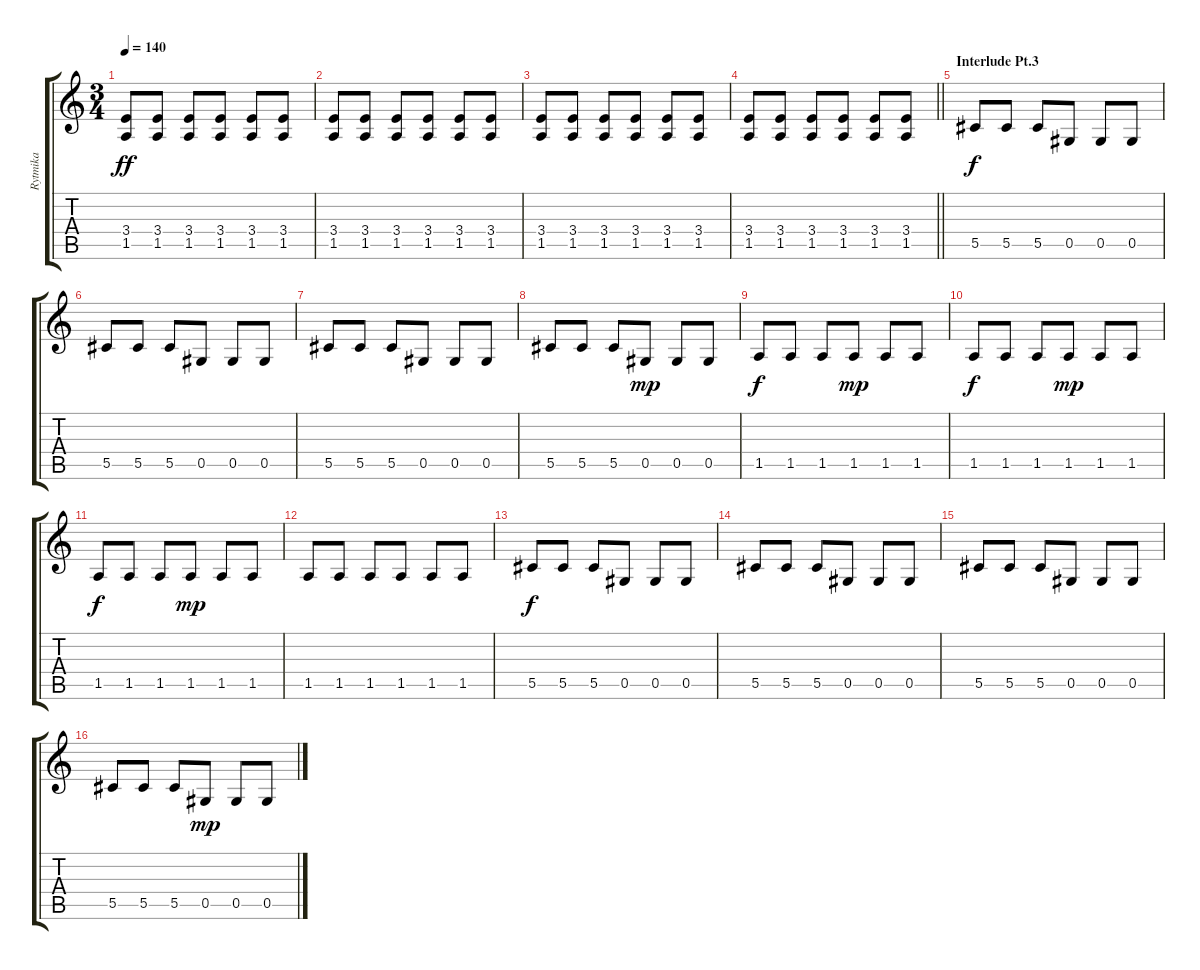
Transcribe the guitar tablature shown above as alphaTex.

\track ("Rytmika" "Rytmika") {instrument overdrivenguitar}
\staff {score tabs}
\tuning (Eb4 Bb3 Gb3 Db3 Ab2 Eb2) {hide}
\ts (3 4)
\tempo 140
\clef g2
\ks c
(3.4 1.5).8{dy ff} (3.4 1.5).8 (3.4 1.5).8 (3.4 1.5).8 (3.4 1.5).8 (3.4 1.5).8 |
(3.4 1.5).8 (3.4 1.5).8 (3.4 1.5).8 (3.4 1.5).8 (3.4 1.5).8 (3.4 1.5).8 |
(3.4 1.5).8 (3.4 1.5).8 (3.4 1.5).8 (3.4 1.5).8 (3.4 1.5).8 (3.4 1.5).8 |
\barLineRight lightlight
(3.4 1.5).8 (3.4 1.5).8 (3.4 1.5).8 (3.4 1.5).8 (3.4 1.5).8 (3.4 1.5).8 |
\section ("" "Interlude Pt.3")
5.5.8{dy f volume 11} 5.5.8 5.5.8 0.5.8 0.5.8 0.5.8 |
5.5.8 5.5.8 5.5.8 0.5.8 0.5.8 0.5.8 |
5.5.8 5.5.8 5.5.8 0.5.8 0.5.8 0.5.8 |
5.5.8 5.5.8 5.5.8 0.5.8{dy mp} 0.5.8 0.5.8 |
1.5.8{dy f} 1.5.8 1.5.8 1.5.8{dy mp} 1.5.8 1.5.8 |
1.5.8{dy f} 1.5.8 1.5.8 1.5.8{dy mp} 1.5.8 1.5.8 |
1.5.8{dy f} 1.5.8 1.5.8 1.5.8{dy mp} 1.5.8 1.5.8 |
1.5.8 1.5.8 1.5.8 1.5.8 1.5.8 1.5.8 |
5.5.8{dy f} 5.5.8 5.5.8 0.5.8 0.5.8 0.5.8 |
5.5.8 5.5.8 5.5.8 0.5.8 0.5.8 0.5.8 |
5.5.8 5.5.8 5.5.8 0.5.8 0.5.8 0.5.8 |
5.5.8 5.5.8 5.5.8 0.5.8{dy mp} 0.5.8 0.5.8
